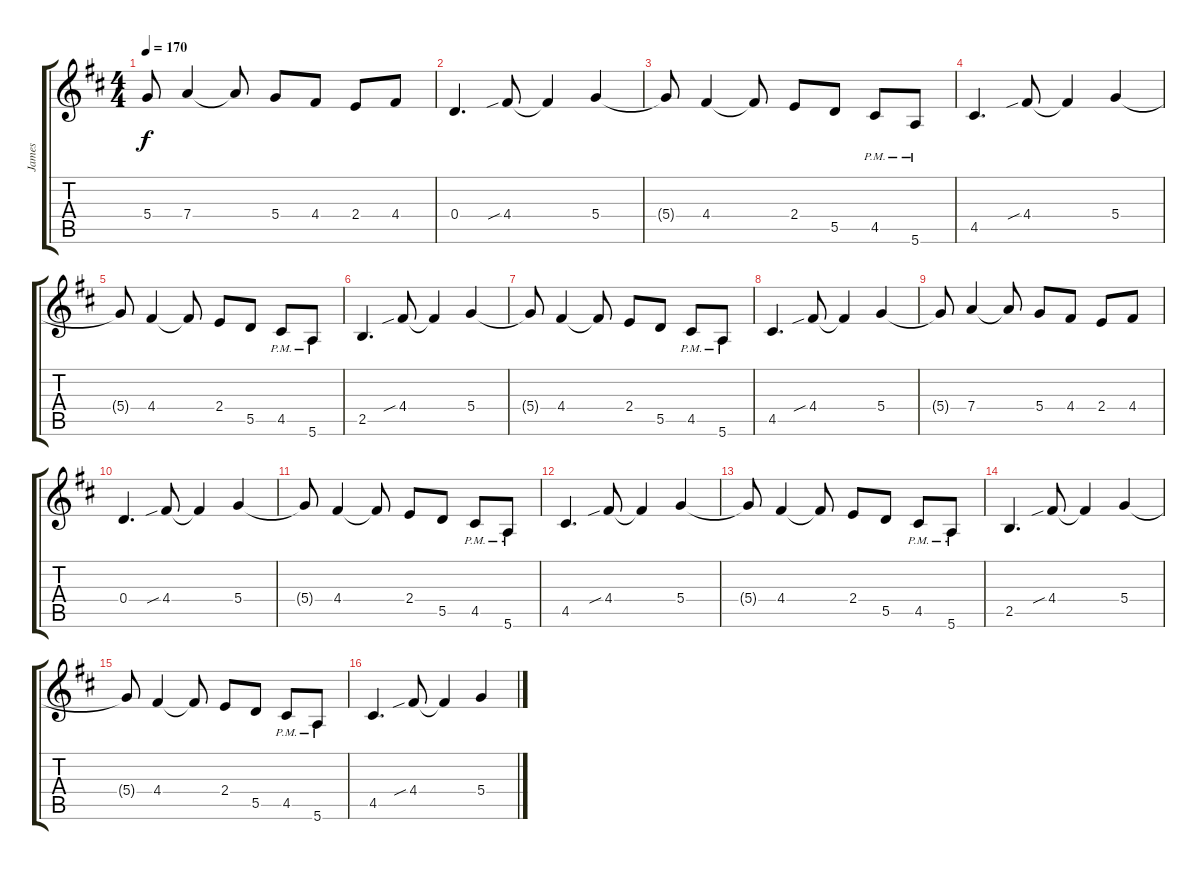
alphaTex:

\track ("James" "James") {instrument distortionguitar}
\staff {score tabs}
\tuning (E4 B3 G3 D3 A2 E2) {hide}
\ts (4 4)
\tempo 170
\clef g2
\ks bminor
5.4{t}.8{dy f} 7.4.4 7.4{t}.8 5.4.8 4.4.8 2.4.8 4.4.8 |
0.4.4{d} 4.4{sib}.8 4.4{t}.4 5.4.4 |
5.4{t}.8 4.4.4 4.4{t}.8 2.4.8 5.5.8 4.5{pm}.8 5.6{pm}.8 |
4.5.4{d} 4.4{sib}.8 4.4{t}.4 5.4.4 |
5.4{t}.8 4.4.4 4.4{t}.8 2.4.8 5.5.8 4.5{pm}.8 5.6{pm}.8 |
2.5.4{d} 4.4{sib}.8 4.4{t}.4 5.4.4 |
5.4{t}.8 4.4.4 4.4{t}.8 2.4.8 5.5.8 4.5{pm}.8 5.6{pm}.8 |
4.5.4{d} 4.4{sib}.8 4.4{t}.4 5.4.4 |
5.4{t}.8 7.4.4 7.4{t}.8 5.4.8 4.4.8 2.4.8 4.4.8 |
0.4.4{d} 4.4{sib}.8 4.4{t}.4 5.4.4 |
5.4{t}.8 4.4.4 4.4{t}.8 2.4.8 5.5.8 4.5{pm}.8 5.6{pm}.8 |
4.5.4{d} 4.4{sib}.8 4.4{t}.4 5.4.4 |
5.4{t}.8 4.4.4 4.4{t}.8 2.4.8 5.5.8 4.5{pm}.8 5.6{pm}.8 |
2.5.4{d} 4.4{sib}.8 4.4{t}.4 5.4.4 |
5.4{t}.8 4.4.4 4.4{t}.8 2.4.8 5.5.8 4.5{pm}.8 5.6{pm}.8 |
4.5.4{d} 4.4{sib}.8 4.4{t}.4 5.4.4
